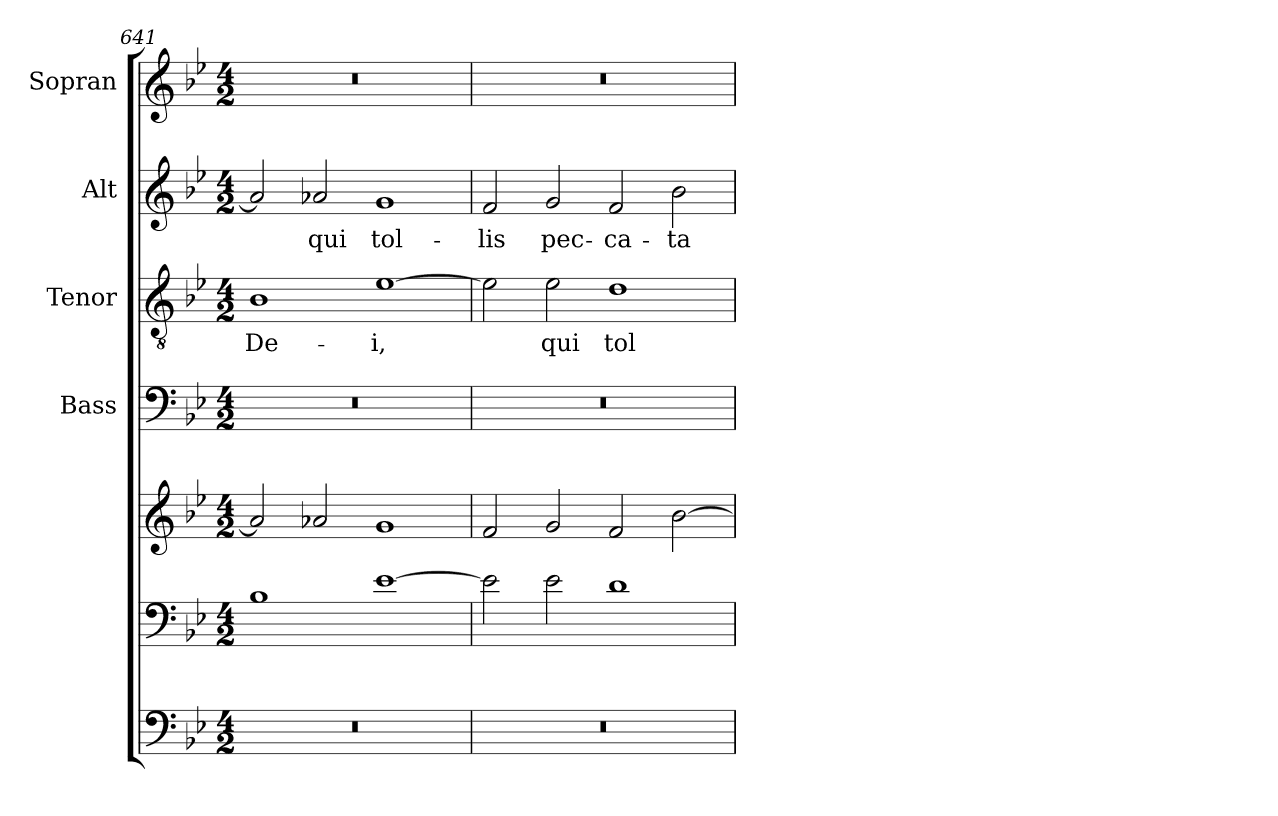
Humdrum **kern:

**kern	**kern	**kern	**kern	**kern	**text	**kern	**text	**kern
*part6	*part5	*part5	*part4	*part3	*part3	*part2	*part2	*part1
*staff7	*staff6	*staff5	*staff4	*staff3	*staff3	*staff2	*staff2	*staff1
*	*	*	*I"Bass	*I"Tenor	*	*I"Alt	*	*I"Sopran
*	*	*	*I'B.	*I'T.	*	*I'A.	*	*I'S.
*clefF4	*clefF4	*clefG2	*clefF4	*clefGv2	*	*clefG2	*	*clefG2
*k[b-e-]	*k[b-e-]	*k[b-e-]	*k[b-e-]	*k[b-e-]	*	*k[b-e-]	*	*k[b-e-]
*B-:	*B-:	*B-:	*B-:	*B-:	*	*B-:	*	*B-:
*M4/2	*M4/2	*M4/2	*M4/2	*M4/2	*	*M4/2	*	*M4/2
=641	=641	=641	=641	=641	=641	=641	=641	=641
!	!	!	!	!	!LO:LY:b	!	!	!
0r	1B-	2a-/]	0r	1B-	De-	2a-/]	.	0r
!	!	!	!	!	!	!	!LO:LY:b	!
.	.	2a-X/	.	.	.	2a-X/	qui	.
!	!	!	!	!	!LO:LY:b	!	!LO:LY:b	!
.	[1e-	1g	.	[1e-	-i,	1g	tol-	.
!!LO:LB:g=z
=642	=642	=642	=642	=642	=642	=642	=642	=642
!	!	!	!	!	!	!	!LO:LY:b	!
0r	2e-\]	2f/	0r	2e-\]	.	2f/	-lis	0r
!	!	!	!	!	!LO:LY:b	!	!LO:LY:b	!
.	2e-\	2g/	.	2e-\	qui	2g/	pec-	.
!	!	!	!	!	!LO:LY:b	!	!LO:LY:b	!
.	1d	2f/	.	1d	tol-	2f/	-ca-	.
!	!	!	!	!	!	!	!LO:LY:b	!
.	.	[2b-\	.	.	.	2b-\	-ta	.
=	=	=	=	=	=	=	=	=
*-	*-	*-	*-	*-	*-	*-	*-	*-
